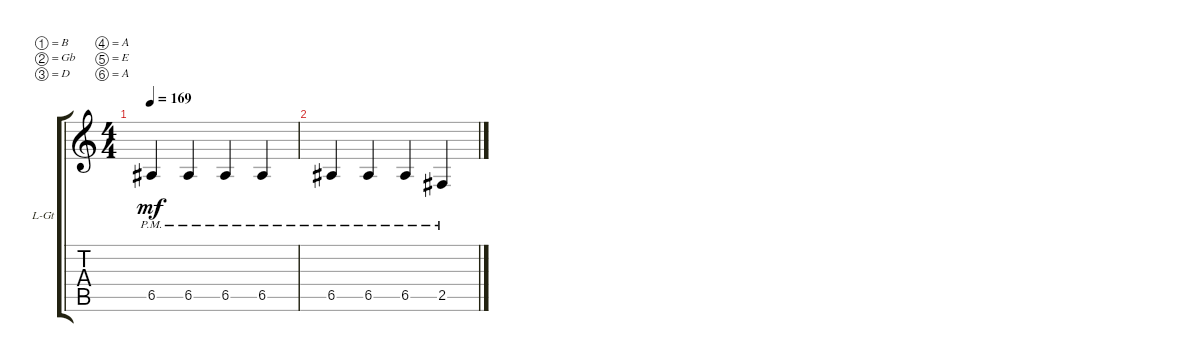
\bracketExtendMode groupsimilarinstruments
\firstSystemTrackNameOrientation horizontal
\otherSystemsTrackNameOrientation horizontal
\track ("Left Guitar" "L-Gt") {instrument distortionguitar}
\staff {score tabs}
\tuning (B3 Gb3 D3 A2 E2 A1)
\ts (4 4)
\tempo 169
\clef g2
\ks c
6.5{pm}.4{dy mf} 6.5{pm}.4 6.5{pm}.4 6.5{pm}.4 |
6.5{pm}.4 6.5{pm}.4 6.5{pm}.4 2.5{pm}.4
